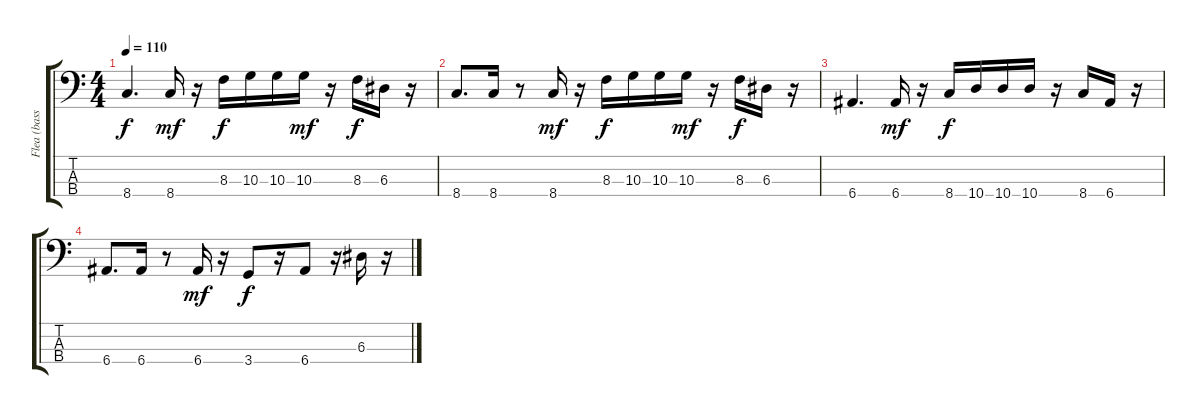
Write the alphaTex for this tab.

\track ("Flea (bass)" "Flea (bass") {instrument electricbassfinger}
\staff {score tabs}
\tuning (G2 D2 A1 E1) {hide}
\ts (4 4)
\tempo 110
\clef f4
\ks c
8.4.4{d dy f} 8.4.16{dy mf} r.16 8.3.16{dy f} 10.3.16 10.3.16 10.3.16{dy mf} r.16 8.3.16{dy f} 6.3.16 r.16 |
8.4.8{d} 8.4.16 r.8 8.4.16{dy mf} r.16 8.3.16{dy f} 10.3.16 10.3.16 10.3.16{dy mf} r.16 8.3.16{dy f} 6.3.16 r.16 |
6.4.4{d} 6.4.16{dy mf} r.16 8.4.16{dy f} 10.4.16 10.4.16 10.4.16 r.16 8.4.16 6.4.16 r.16 |
6.4.8{d} 6.4.16 r.8 6.4.16{dy mf} r.16 3.4.8{dy f} r.16 6.4.8 r.16 6.3.16 r.16
